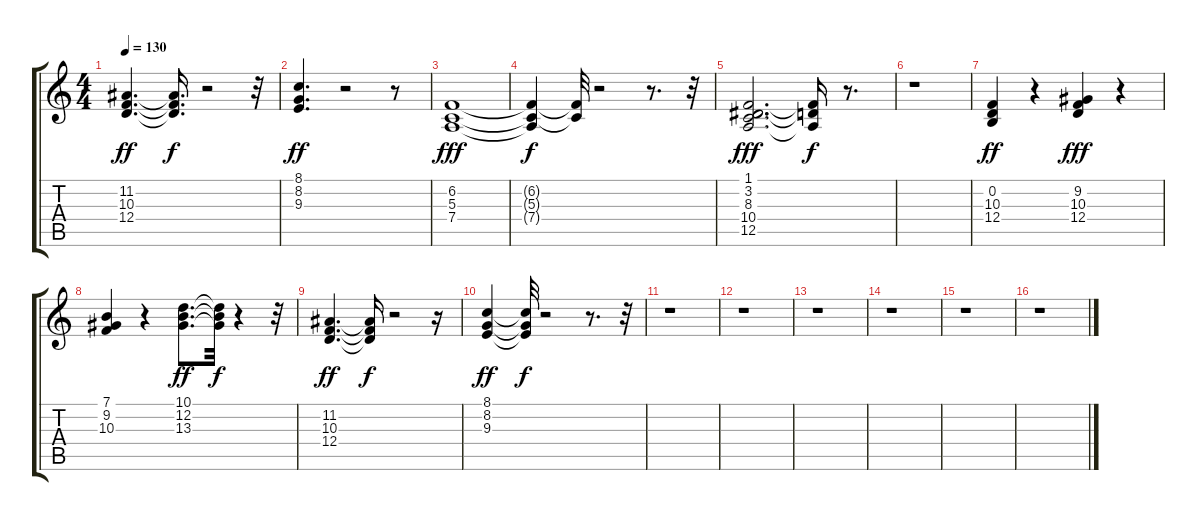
\track "" {instrument stringensemble2}
\staff {score tabs}
\tuning (E4 B3 G3 D3 A2 E2) {hide}
\ts (4 4)
\tempo 130
\clef g2
\ks c
(11.2 10.3 12.4).4{d dy ff} (11.2{t} 10.3{t} 12.4{t}).16{d dy f} r.2 r.32 |
(8.1 8.2 9.3).4{d dy ff} r.2 r.8 |
(6.2 5.3 7.4).1{dy fff} |
(6.2{t} 5.3{t} 7.4{t}).4{dy f} (6.2{t} 5.3{t}).32 r.2 r.8{d} r.32 |
(1.1 3.2 8.3 10.4 12.5).2{d dy fff} (1.1{t} 3.2{t} 12.5{t}).16{dy f} r.8{d} |
r.1 |
(0.2 10.3 12.4).4{dy ff} r.4 (9.2 10.3 12.4).4{dy fff} r.4 |
(7.1 9.2 10.3).4 r.4 (10.1 12.2 13.3).8{d dy ff} (10.1{t} 12.2{t} 13.3{t}).32{dy f} r.4 r.32 |
(11.2 10.3 12.4).4{d dy ff} (11.2{t} 10.3{t} 12.4{t}).16{dy f} r.2 r.16 |
(8.1 8.2 9.3).4{dy ff} (8.1{t} 8.2{t} 9.3{t}).32{dy f} r.2 r.8{d} r.32 |
r.1 |
r.1 |
r.1 |
r.1 |
r.1 |
r.1
